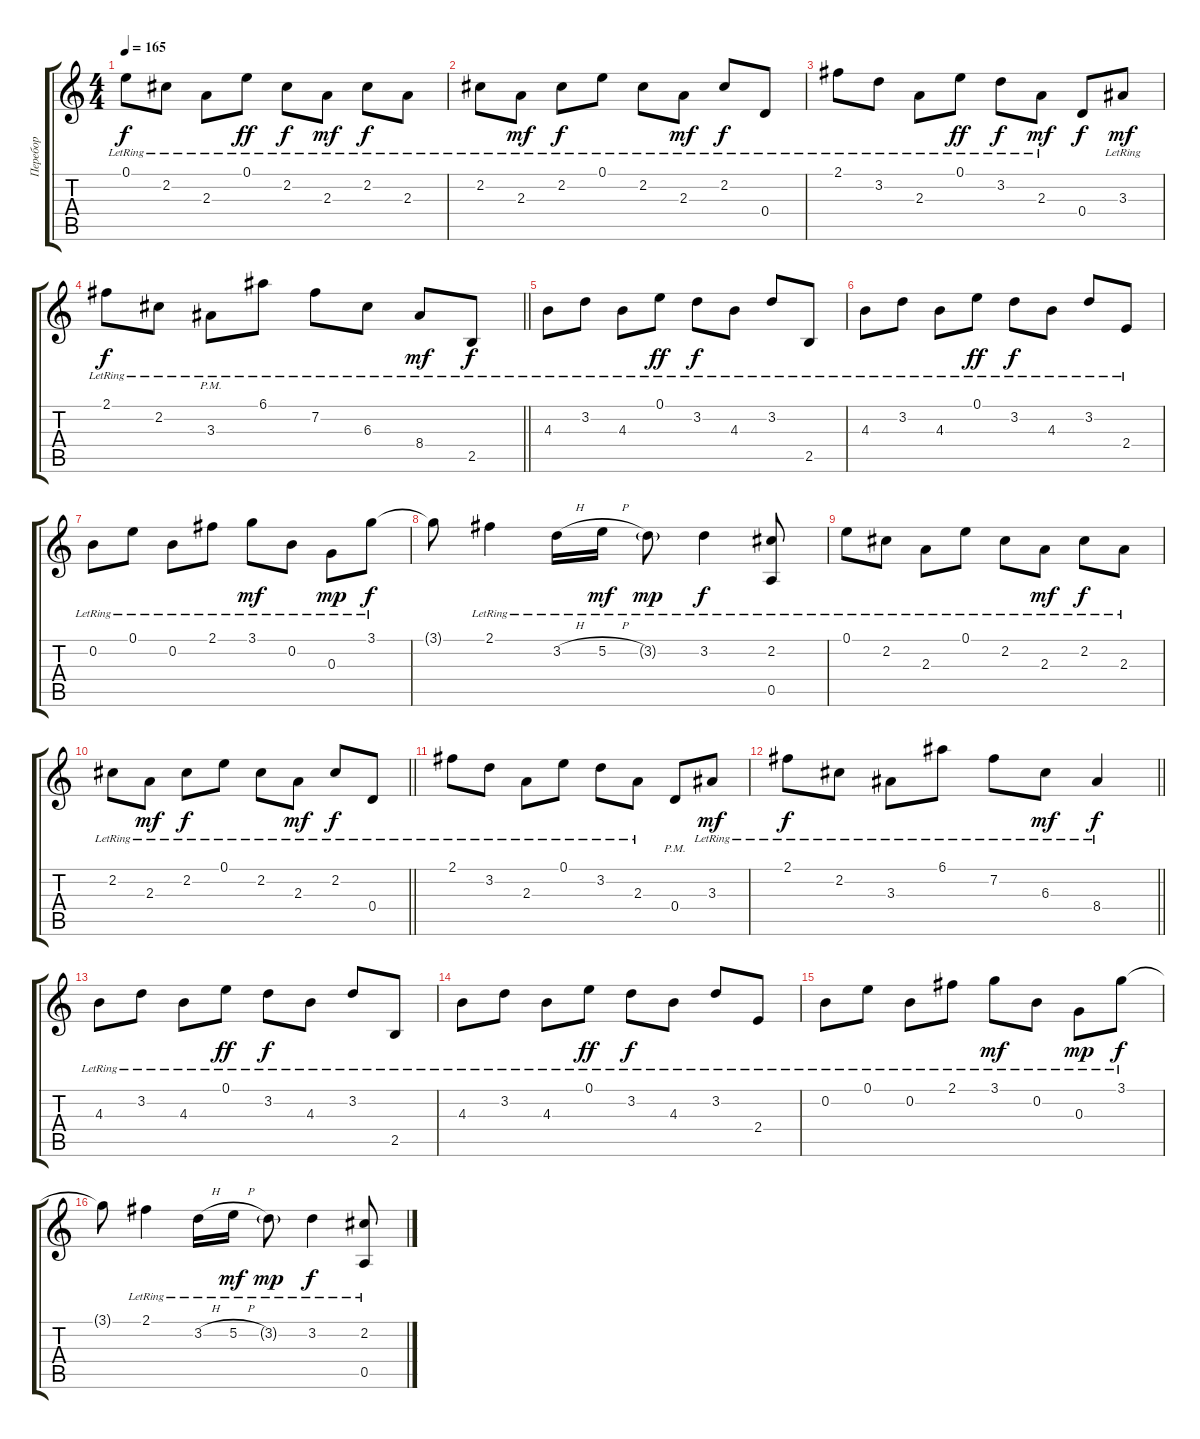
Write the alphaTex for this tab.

\track ("Перебор" "Перебор") {instrument acousticguitarsteel}
\staff {score tabs}
\tuning (E4 B3 G3 D3 A2 E2) {hide}
\ts (4 4)
\tempo 165
\clef g2
\ks c
0.1{lr}.8{dy f} 2.2{lr}.8 2.3{lr}.8 0.1{lr}.8{dy ff} 2.2{lr}.8{dy f} 2.3{lr}.8{dy mf} 2.2{lr}.8{dy f} 2.3{lr}.8 |
2.2{lr}.8 2.3{lr}.8{dy mf} 2.2{lr}.8{dy f} 0.1{lr}.8 2.2{lr}.8 2.3{lr}.8{dy mf} 2.2{lr}.8{dy f} 0.4{lr}.8 |
2.1{lr}.8 3.2{lr}.8 2.3{lr}.8 0.1{lr}.8{dy ff} 3.2{lr}.8{dy f} 2.3{lr}.8{dy mf} 0.4.8{dy f} 3.3{lr}.8{dy mf} |
\barLineRight lightlight
2.1{lr}.8{dy f} 2.2{lr}.8 3.3{pm lr}.8 6.1{lr}.8 7.2{lr}.8 6.3{lr}.8 8.4{lr}.8{dy mf} 2.5{lr}.8{dy f} |
4.3{lr}.8 3.2{lr}.8 4.3{lr}.8 0.1{lr}.8{dy ff} 3.2{lr}.8{dy f} 4.3{lr}.8 3.2{lr}.8 2.5{lr}.8 |
4.3{lr}.8 3.2{lr}.8 4.3{lr}.8 0.1{lr}.8{dy ff} 3.2{lr}.8{dy f} 4.3{lr}.8 3.2{lr}.8 2.4{lr}.8 |
0.2{lr}.8 0.1{lr}.8 0.2{lr}.8 2.1{lr}.8 3.1{lr}.8{dy mf} 0.2{lr}.8 0.3{lr}.8{dy mp} 3.1{lr}.8{dy f} |
3.1{t}.8 2.1{lr}.4 3.2{h lr}.16 5.2{h lr}.16{dy mf} 3.2{g lr}.8{dy mp} 3.2{lr}.4{dy f} (2.2{lr} 0.5{lr}).8 |
0.1{lr}.8 2.2{lr}.8 2.3{lr}.8 0.1{lr}.8 2.2{lr}.8 2.3{lr}.8{dy mf} 2.2{lr}.8{dy f} 2.3{lr}.8 |
\barLineRight lightlight
2.2{lr}.8 2.3{lr}.8{dy mf} 2.2{lr}.8{dy f} 0.1{lr}.8 2.2{lr}.8 2.3{lr}.8{dy mf} 2.2{lr}.8{dy f} 0.4{lr}.8 |
2.1{lr}.8 3.2{lr}.8 2.3{lr}.8 0.1{lr}.8 3.2{lr}.8 2.3{lr}.8 0.4{pm}.8 3.3{lr}.8{dy mf} |
\barLineRight lightlight
2.1{lr}.8{dy f} 2.2{lr}.8 3.3{lr}.8 6.1{lr}.8 7.2{lr}.8 6.3{lr}.8{dy mf} 8.4{lr}.4{dy f} |
4.3{lr}.8 3.2{lr}.8 4.3{lr}.8 0.1{lr}.8{dy ff} 3.2{lr}.8{dy f} 4.3{lr}.8 3.2{lr}.8 2.5{lr}.8 |
4.3{lr}.8 3.2{lr}.8 4.3{lr}.8 0.1{lr}.8{dy ff} 3.2{lr}.8{dy f} 4.3{lr}.8 3.2{lr}.8 2.4{lr}.8 |
0.2{lr}.8 0.1{lr}.8 0.2{lr}.8 2.1{lr}.8 3.1{lr}.8{dy mf} 0.2{lr}.8 0.3{lr}.8{dy mp} 3.1{lr}.8{dy f} |
3.1{t}.8 2.1{lr}.4 3.2{h lr}.16 5.2{h lr}.16{dy mf} 3.2{g lr}.8{dy mp} 3.2{lr}.4{dy f} (2.2{lr} 0.5{lr}).8
